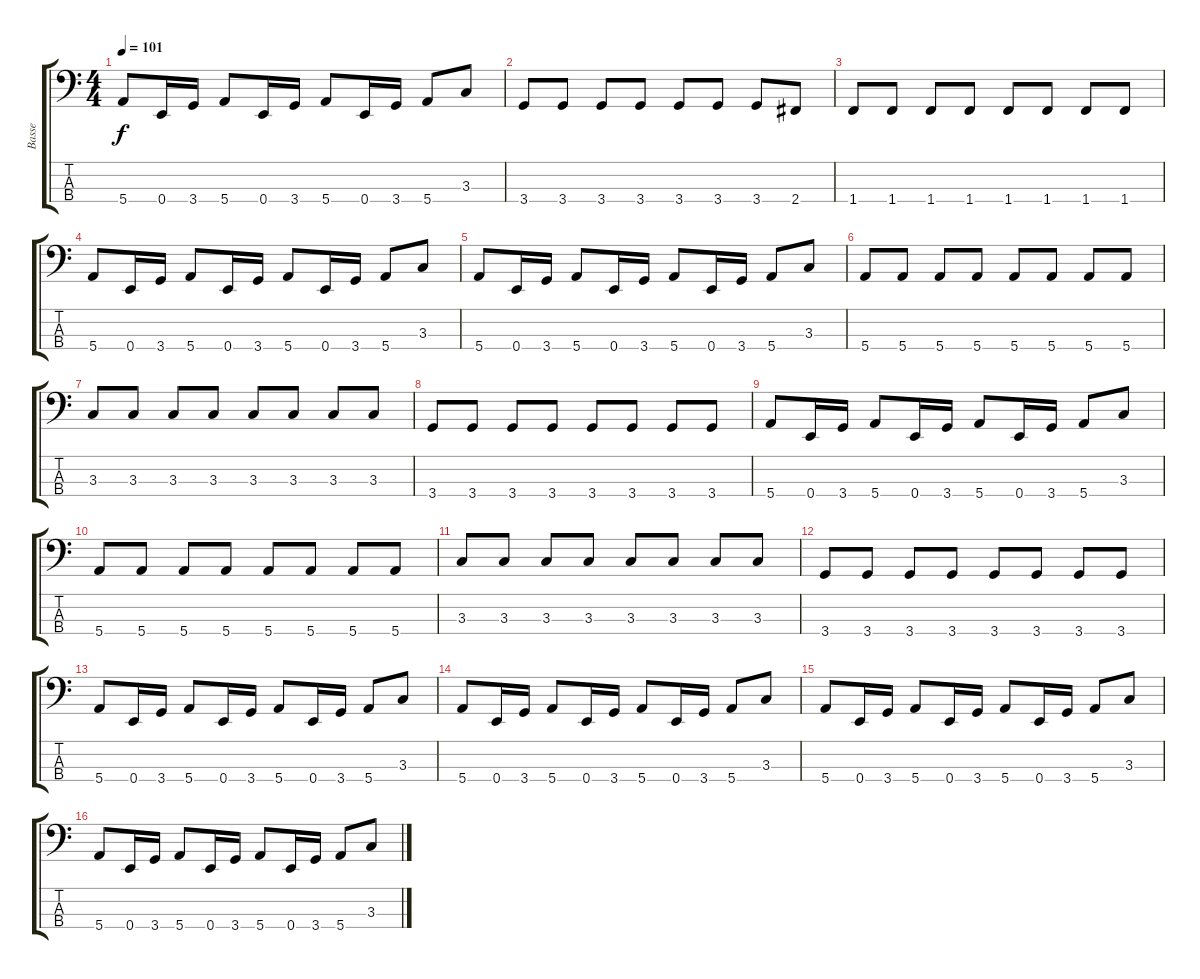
\track ("Basse" "Basse") {instrument electricbasspick}
\staff {score tabs}
\tuning (G2 D2 A1 E1) {hide}
\ts (4 4)
\tempo 101
\clef f4
\ks c
5.4.8{dy f} 0.4.16 3.4.16 5.4.8 0.4.16 3.4.16 5.4.8 0.4.16 3.4.16 5.4.8 3.3.8 |
3.4.8 3.4.8 3.4.8 3.4.8 3.4.8 3.4.8 3.4.8 2.4.8 |
1.4.8 1.4.8 1.4.8 1.4.8 1.4.8 1.4.8 1.4.8 1.4.8 |
5.4.8 0.4.16 3.4.16 5.4.8 0.4.16 3.4.16 5.4.8 0.4.16 3.4.16 5.4.8 3.3.8 |
5.4.8 0.4.16 3.4.16 5.4.8 0.4.16 3.4.16 5.4.8 0.4.16 3.4.16 5.4.8 3.3.8 |
5.4.8 5.4.8 5.4.8 5.4.8 5.4.8 5.4.8 5.4.8 5.4.8 |
3.3.8 3.3.8 3.3.8 3.3.8 3.3.8 3.3.8 3.3.8 3.3.8 |
3.4.8 3.4.8 3.4.8 3.4.8 3.4.8 3.4.8 3.4.8 3.4.8 |
5.4.8 0.4.16 3.4.16 5.4.8 0.4.16 3.4.16 5.4.8 0.4.16 3.4.16 5.4.8 3.3.8 |
5.4.8 5.4.8 5.4.8 5.4.8 5.4.8 5.4.8 5.4.8 5.4.8 |
3.3.8 3.3.8 3.3.8 3.3.8 3.3.8 3.3.8 3.3.8 3.3.8 |
3.4.8 3.4.8 3.4.8 3.4.8 3.4.8 3.4.8 3.4.8 3.4.8 |
5.4.8 0.4.16 3.4.16 5.4.8 0.4.16 3.4.16 5.4.8 0.4.16 3.4.16 5.4.8 3.3.8 |
5.4.8 0.4.16 3.4.16 5.4.8 0.4.16 3.4.16 5.4.8 0.4.16 3.4.16 5.4.8 3.3.8 |
5.4.8 0.4.16 3.4.16 5.4.8 0.4.16 3.4.16 5.4.8 0.4.16 3.4.16 5.4.8 3.3.8 |
5.4.8 0.4.16 3.4.16 5.4.8 0.4.16 3.4.16 5.4.8 0.4.16 3.4.16 5.4.8 3.3.8
